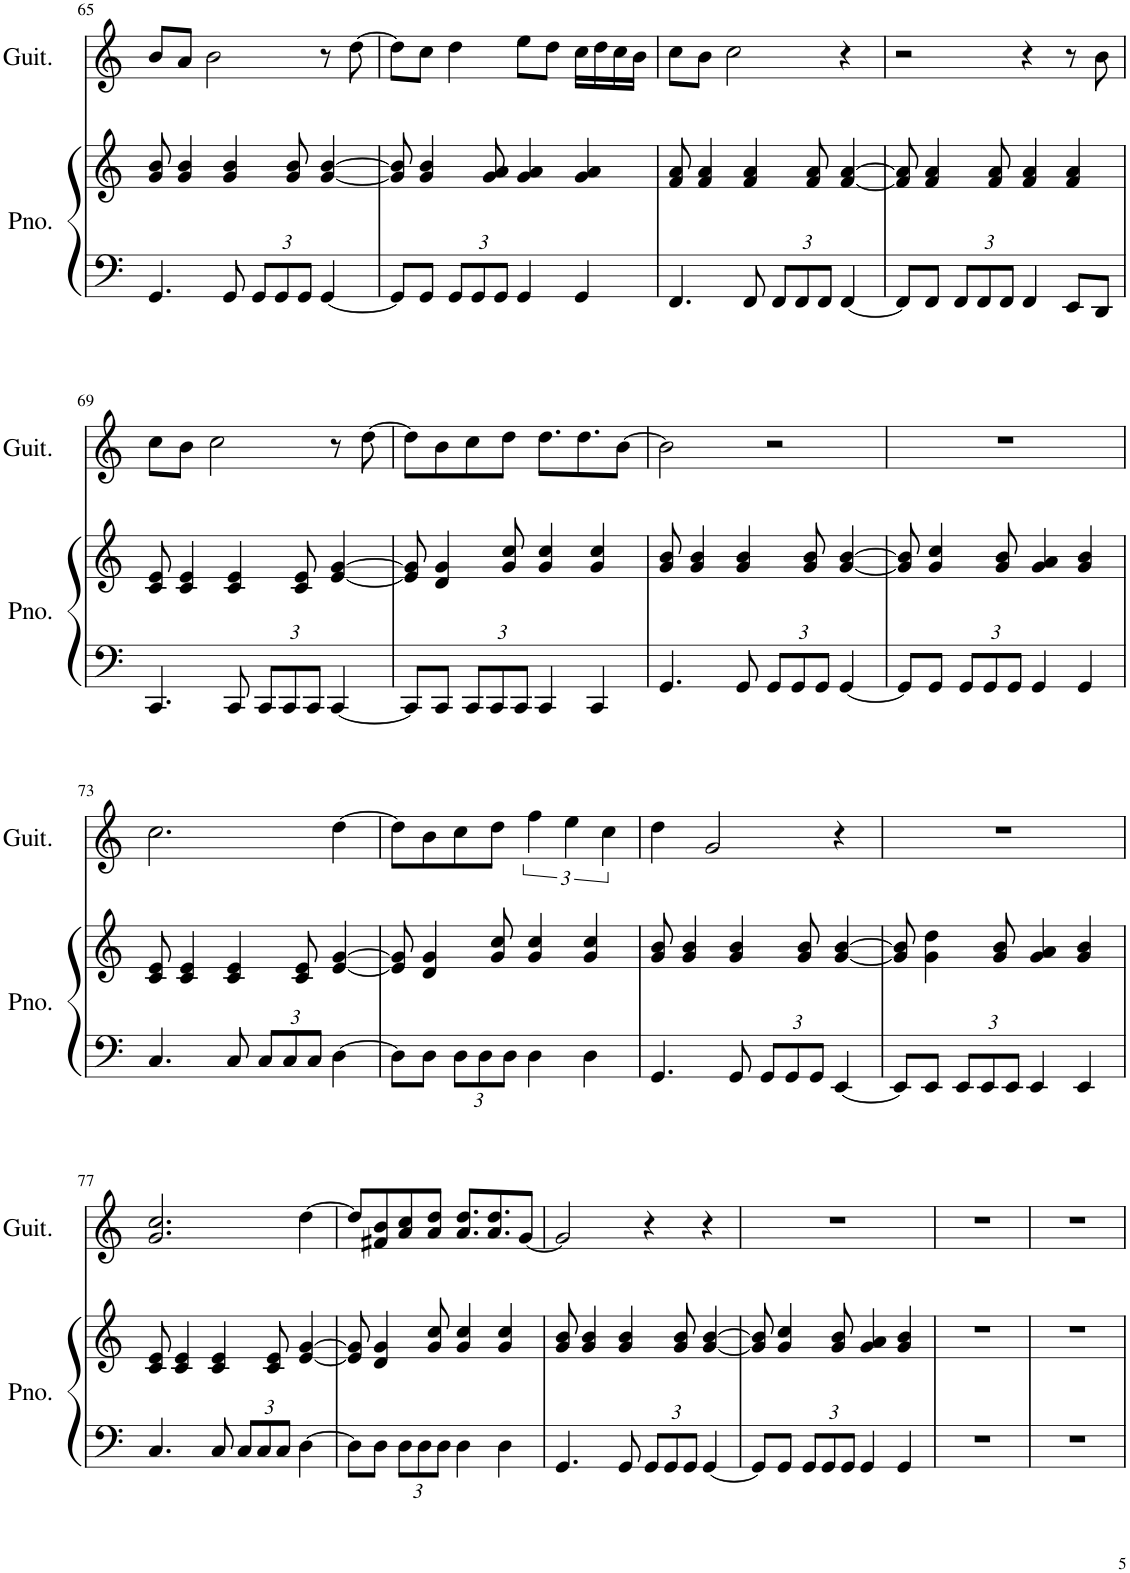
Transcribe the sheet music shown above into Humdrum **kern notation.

**kern	**kern	**kern
*part2	*part2	*part1
*staff3	*staff2	*staff1
*I"Piano	*	*I"Acoustic Guitar
*I'Pno.	*	*I'Guit.
!!LO:PB:g=z
*clefF4	*clefG2	*clefG2
*k[]	*k[]	*k[]
*M4/4	*M4/4	*M4/4
=65	=65	=65
4.GG/	8g/ 8b/	8b/L
.	4g/ 4b/	8a/J
.	.	2b\
8GG/	4g/ 4b/	.
*Xbrackettup	*	*
12GG/L	.	.
12GG/	.	.
.	8g/ 8b/	.
12GG/J	.	.
[4GG/	[4g/ [4b/	8r
.	.	[8dd\
=66	=66	=66
8GG/L]	8g/] 8b/]	8dd\L]
8GG/J	4g/ 4b/	8cc\J
12GG/L	.	4dd\
12GG/	.	.
.	8g/ 8a/	.
12GG/J	.	.
4GG/	4g/ 4a/	8ee\L
.	.	8dd\J
4GG/	4g/ 4a/	16cc\LL
.	.	16dd\
.	.	16cc\
.	.	16b\JJ
=67	=67	=67
4.FF/	8f/ 8a/	8cc\L
.	4f/ 4a/	8b\J
.	.	2cc\
8FF/	4f/ 4a/	.
12FF/L	.	.
12FF/	.	.
.	8f/ 8a/	.
12FF/J	.	.
[4FF/	[4f/ [4a/	4r
=68	=68	=68
8FF/L]	8f/] 8a/]	2r
8FF/J	4f/ 4a/	.
12FF/L	.	.
12FF/	.	.
.	8f/ 8a/	.
12FF/J	.	.
4FF/	4f/ 4a/	4r
8EE/L	4f/ 4a/	8r
8DD/J	.	8b\
!!LO:LB:g=z
=69	=69	=69
4.CC/	8c/ 8e/	8cc\L
.	4c/ 4e/	8b\J
.	.	2cc\
8CC/	4c/ 4e/	.
12CC/L	.	.
12CC/	.	.
.	8c/ 8e/	.
12CC/J	.	.
[4CC/	[4e/ [4g/	8r
.	.	[8dd\
=70	=70	=70
8CC/L]	8e/] 8g/]	8dd\L]
8CC/J	4d/ 4g/	8b\
12CC/L	.	8cc\
12CC/	.	.
.	8g/ 8cc/	8dd\J
12CC/J	.	.
4CC/	4g/ 4cc/	8.dd\L
.	.	8.dd\
4CC/	4g/ 4cc/	.
.	.	[8b\J
=71	=71	=71
4.GG/	8g/ 8b/	2b\]
.	4g/ 4b/	.
8GG/	4g/ 4b/	.
12GG/L	.	2r
12GG/	.	.
.	8g/ 8b/	.
12GG/J	.	.
[4GG/	[4g/ [4b/	.
=72	=72	=72
8GG/L]	8g/] 8b/]	1r
8GG/J	4g/ 4cc/	.
12GG/L	.	.
12GG/	.	.
.	8g/ 8b/	.
12GG/J	.	.
4GG/	4g/ 4a/	.
4GG/	4g/ 4b/	.
!!LO:LB:g=z
=73	=73	=73
4.C/	8c/ 8e/	2.cc\
.	4c/ 4e/	.
8C/	4c/ 4e/	.
12C/L	.	.
12C/	.	.
.	8c/ 8e/	.
12C/J	.	.
[4D\	[4e/ [4g/	[4dd\
=74	=74	=74
8D\L]	8e/] 8g/]	8dd\L]
8D\J	4d/ 4g/	8b\
12D\L	.	8cc\
12D\	.	.
.	8g/ 8cc/	8dd\J
12D\J	.	.
4D\	4g/ 4cc/	6ff\
.	.	6ee\
4D\	4g/ 4cc/	.
.	.	6cc\
=75	=75	=75
4.GG/	8g/ 8b/	4dd\
.	4g/ 4b/	.
.	.	2g/
8GG/	4g/ 4b/	.
12GG/L	.	.
12GG/	.	.
.	8g/ 8b/	.
12GG/J	.	.
[4EE/	[4g/ [4b/	4r
=76	=76	=76
8EE/L]	8g/] 8b/]	1r
8EE/J	4g\ 4dd\	.
12EE/L	.	.
12EE/	.	.
.	8g/ 8b/	.
12EE/J	.	.
4EE/	4g/ 4a/	.
4EE/	4g/ 4b/	.
!!LO:LB:g=z
=77	=77	=77
4.C/	8c/ 8e/	2.g/ 2.cc/
.	4c/ 4e/	.
8C/	4c/ 4e/	.
12C/L	.	.
12C/	.	.
.	8c/ 8e/	.
12C/J	.	.
[4D\	[4e/ [4g/	[4dd\
=78	=78	=78
8D\L]	8e/] 8g/]	8dd/L]
8D\J	4d/ 4g/	8f#X/ 8b/
12D\L	.	8a/ 8cc/
12D\	.	.
.	8g/ 8cc/	8a/ 8dd/J
12D\J	.	.
4D\	4g/ 4cc/	8.a/ 8.dd/L
.	.	8.a/ 8.dd/
4D\	4g/ 4cc/	.
.	.	[8g/J
=79	=79	=79
4.GG/	8g/ 8b/	2g/]
.	4g/ 4b/	.
8GG/	4g/ 4b/	.
12GG/L	.	4r
12GG/	.	.
.	8g/ 8b/	.
12GG/J	.	.
[4GG/	[4g/ [4b/	4r
=80	=80	=80
8GG/L]	8g/] 8b/]	1r
8GG/J	4g/ 4cc/	.
12GG/L	.	.
12GG/	.	.
.	8g/ 8b/	.
12GG/J	.	.
4GG/	4g/ 4a/	.
4GG/	4g/ 4b/	.
=81	=81	=81
1r	1r	1r
=82	=82	=82
1r	1r	1r
=	=	=
*-	*-	*-
